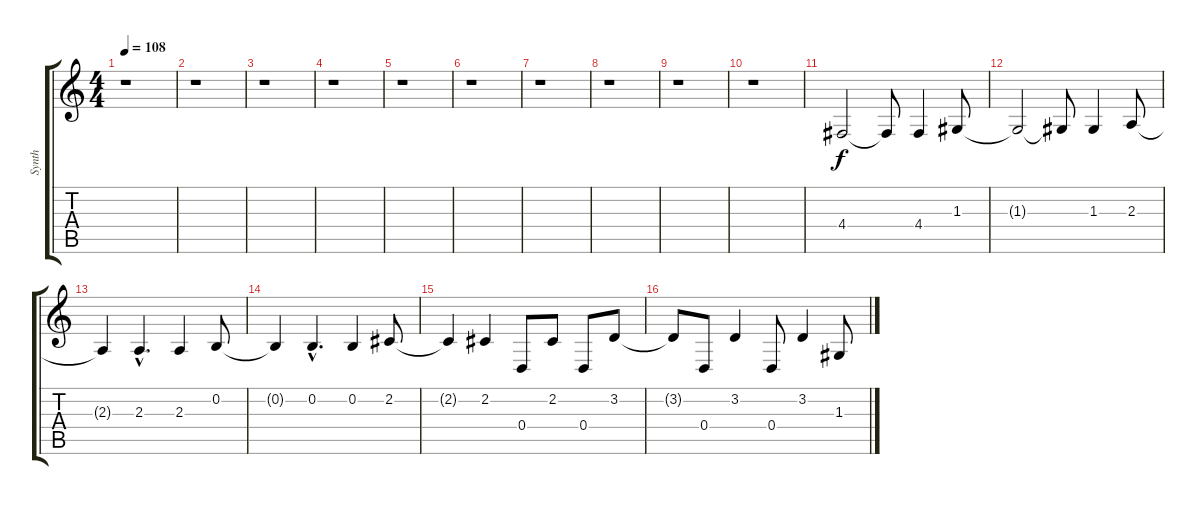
\track ("Synth" "Synth") {instrument synthstrings2}
\staff {score tabs}
\tuning (E4 B3 G3 D3 A2 E2) {hide}
\ts (4 4)
\tempo 108
\clef g2
\ks c
r.1{dy f} |
r.1 |
r.1 |
r.1 |
r.1 |
r.1 |
r.1 |
r.1 |
r.1 |
r.1 |
4.4.2 4.4{t}.8 4.4.4 1.3.8 |
1.3{t}.2 1.3{t}.8 1.3.4 2.3.8 |
2.3{t}.4 2.3{hac}.4{d} 2.3.4 0.2.8 |
0.2{t}.4 0.2{hac}.4{d} 0.2.4 2.2.8 |
2.2{t}.4 2.2.4 0.4.8 2.2.8 0.4.8 3.2.8 |
3.2{t}.8 0.4.8 3.2.4 0.4.8 3.2.4 1.3.8
